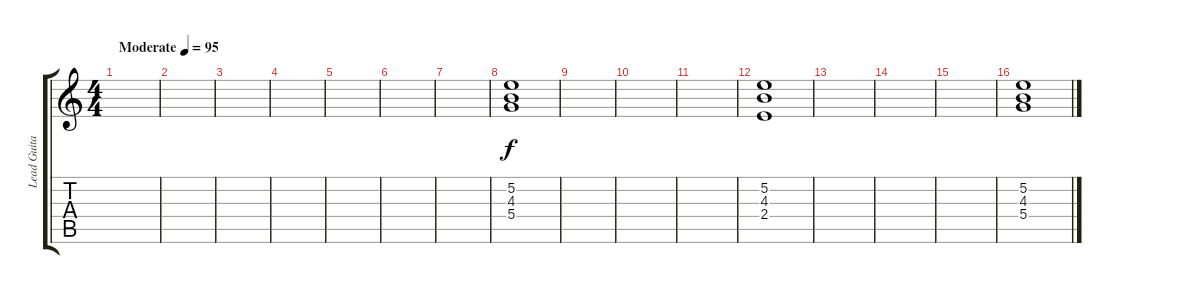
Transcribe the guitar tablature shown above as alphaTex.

\track ("Lead Guitar" "Lead Guita") {instrument acousticguitarsteel}
\staff {score tabs}
\tuning (E4 B3 G3 D3 A2 E2) {hide}
\ts (4 4)
\tempo (95 "Moderate")
\clef g2
\ks c
|
|
|
|
|
|
|
(5.2 4.3 5.4).1 |
|
|
|
(5.2 4.3 2.4).1 |
|
|
|
(5.2 4.3 5.4).1
